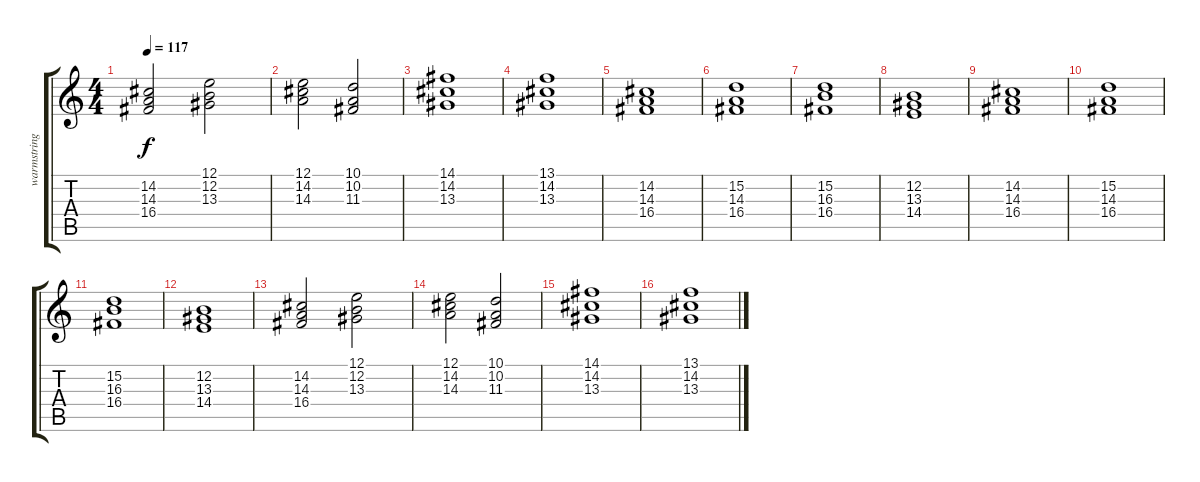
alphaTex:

\track ("warmstrings" "warmstring") {instrument synthstrings1}
\staff {score tabs}
\tuning (E4 B3 G3 D3 A2 E2) {hide}
\ts (4 4)
\tempo 117
\clef g2
\ks c
(14.2 14.3 16.4).2{dy f} (12.1 12.2 13.3).2 |
(12.1 14.2 14.3).2 (10.1 10.2 11.3).2 |
(14.1 14.2 13.3).1 |
(13.1 14.2 13.3).1 |
(14.2 14.3 16.4).1 |
(15.2 14.3 16.4).1 |
(15.2 16.3 16.4).1 |
(12.2 13.3 14.4).1 |
(14.2 14.3 16.4).1 |
(15.2 14.3 16.4).1 |
(15.2 16.3 16.4).1 |
(12.2 13.3 14.4).1 |
(14.2 14.3 16.4).2 (12.1 12.2 13.3).2 |
(12.1 14.2 14.3).2 (10.1 10.2 11.3).2 |
(14.1 14.2 13.3).1 |
(13.1 14.2 13.3).1
